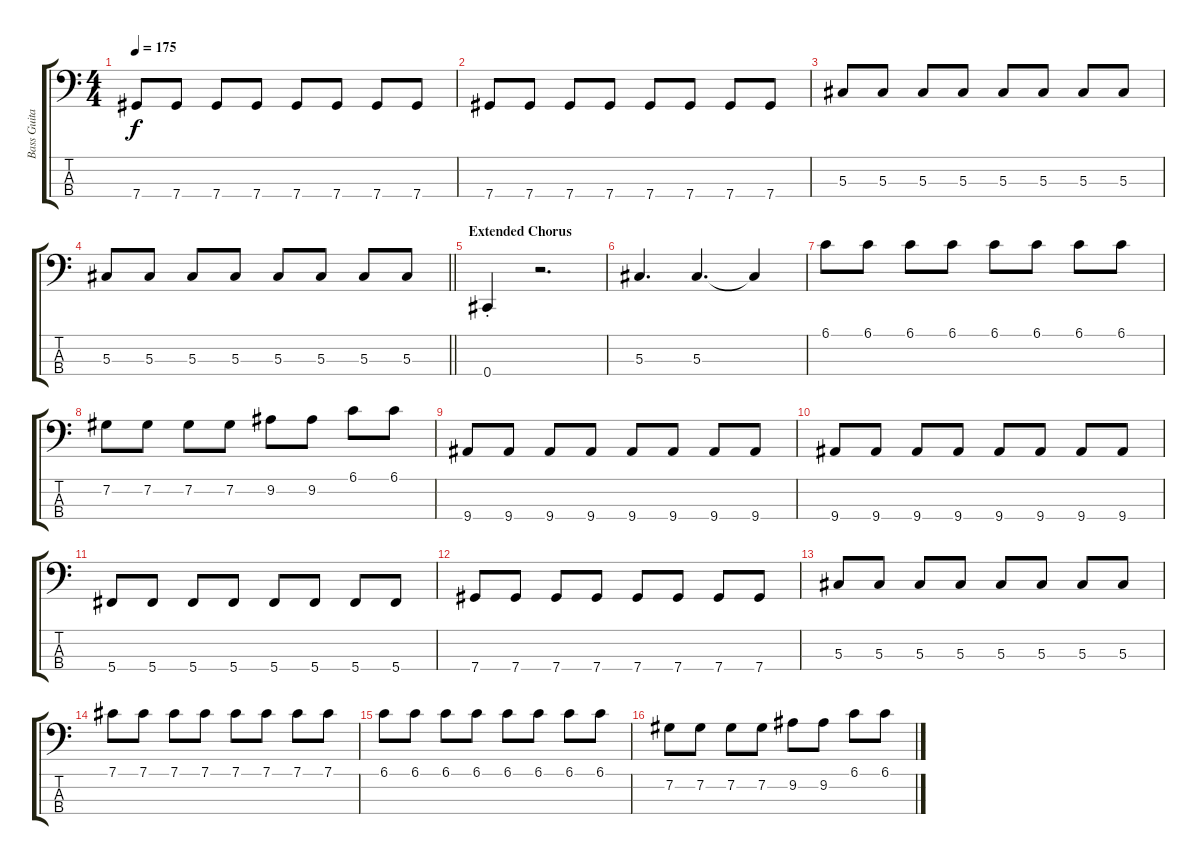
\track ("Bass Guitar" "Bass Guita") {instrument electricbassfinger}
\staff {score tabs}
\tuning (Gb2 Db2 Ab1 Db1) {hide}
\ts (4 4)
\tempo 175
\clef f4
\ks c
7.4.8{dy f} 7.4.8 7.4.8 7.4.8 7.4.8 7.4.8 7.4.8 7.4.8 |
7.4.8 7.4.8 7.4.8 7.4.8 7.4.8 7.4.8 7.4.8 7.4.8 |
5.3.8 5.3.8 5.3.8 5.3.8 5.3.8 5.3.8 5.3.8 5.3.8 |
\barLineRight lightlight
5.3.8 5.3.8 5.3.8 5.3.8 5.3.8 5.3.8 5.3.8 5.3.8 |
\section ("" "Extended Chorus")
0.4{st}.4 r.2{d} |
5.3.4{d} 5.3.4{d} 5.3{t}.4 |
6.1.8 6.1.8 6.1.8 6.1.8 6.1.8 6.1.8 6.1.8 6.1.8 |
7.2.8 7.2.8 7.2.8 7.2.8 9.2.8 9.2.8 6.1.8 6.1.8 |
9.4.8 9.4.8 9.4.8 9.4.8 9.4.8 9.4.8 9.4.8 9.4.8 |
9.4.8 9.4.8 9.4.8 9.4.8 9.4.8 9.4.8 9.4.8 9.4.8 |
5.4.8 5.4.8 5.4.8 5.4.8 5.4.8 5.4.8 5.4.8 5.4.8 |
7.4.8 7.4.8 7.4.8 7.4.8 7.4.8 7.4.8 7.4.8 7.4.8 |
5.3.8 5.3.8 5.3.8 5.3.8 5.3.8 5.3.8 5.3.8 5.3.8 |
7.1.8 7.1.8 7.1.8 7.1.8 7.1.8 7.1.8 7.1.8 7.1.8 |
6.1.8 6.1.8 6.1.8 6.1.8 6.1.8 6.1.8 6.1.8 6.1.8 |
7.2.8 7.2.8 7.2.8 7.2.8 9.2.8 9.2.8 6.1.8 6.1.8
